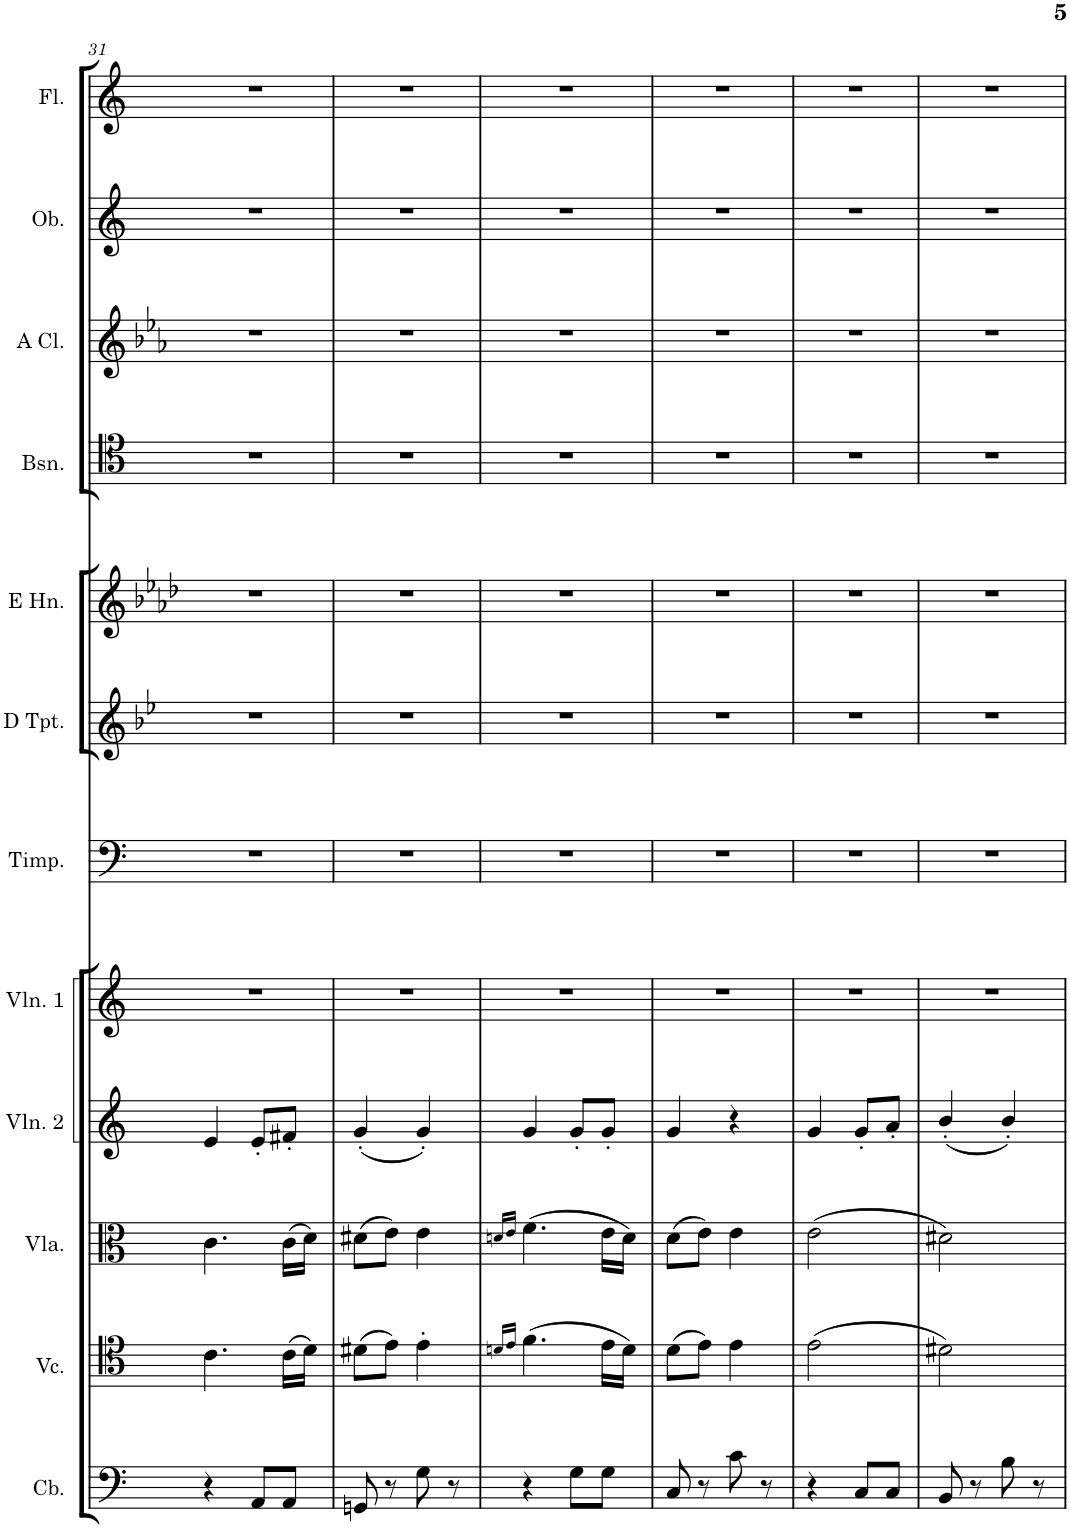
**kern	**kern	**kern	**kern	**kern	**kern	**kern	**kern	**kern	**kern	**kern	**kern
*part12	*part11	*part10	*part9	*part8	*part7	*part6	*part5	*part4	*part3	*part2	*part1
*staff12	*staff11	*staff10	*staff9	*staff8	*staff7	*staff6	*staff5	*staff4	*staff3	*staff2	*staff1
*I"Violoncello II et Bassi	*I"Violoncello	*I"Viole	*I"Violin 2	*I"Violin 1	*I"Timpani	*I"Clarini in D	*I"Corni in E	*I"Fagotti	*I"Clarinetti	*I"Oboi	*I"Flauti
*	*I'Vc.	*	*I'Vln. 2	*I'Vln. 1	*I'Timp.	*	*	*	*	*I'Ob.	*I'Fl.
!!LO:PB:g=z
*clefF4	*clefC4	*clefC3	*clefG2	*clefG2	*clefF4	*clefG2	*clefG2	*clefC4	*clefG2	*clefG2	*clefG2
*Trd7c12	*	*	*	*	*	*Trd-1c-2	*Trd5c8	*	*Trd2c3	*	*
*k[]	*k[]	*k[]	*k[]	*k[]	*k[]	*k[b-e-]	*k[b-e-a-d-]	*k[]	*k[b-e-a-]	*k[]	*k[]
*M2/4	*M2/4	*M2/4	*M2/4	*M2/4	*M2/4	*M2/4	*M2/4	*M2/4	*M2/4	*M2/4	*M2/4
=31	=31	=31	=31	=31	=31	=31	=31	=31	=31	=31	=31
4r	4.c\	4.c\	4e/	2r	2r	2r	2r	2r	2r	2r	2r
8AA/L	.	.	8e'/L	.	.	.	.	.	.	.	.
8AA/J	(16c\LL	(16c\LL	8f#X'/J	.	.	.	.	.	.	.	.
.	16d\JJ)	16d\JJ)	.	.	.	.	.	.	.	.	.
=32	=32	=32	=32	=32	=32	=32	=32	=32	=32	=32	=32
8GGn/	(8d#X\L	(8d#X\L	(4g'/	2r	2r	2r	2r	2r	2r	2r	2r
8r	8e\J)	8e\J)	.	.	.	.	.	.	.	.	.
8G\	4e'\	4e\	4g'/)	.	.	.	.	.	.	.	.
8r	.	.	.	.	.	.	.	.	.	.	.
=33	=33	=33	=33	=33	=33	=33	=33	=33	=33	=33	=33
.	16qdn/LL	16qdn/LL	.	.	.	.	.	.	.	.	.
.	16qe/JJ	16qe/JJ	.	.	.	.	.	.	.	.	.
4r	(4.f\	(4.f\	4g/	2r	2r	2r	2r	2r	2r	2r	2r
8G\L	.	.	8g'/L	.	.	.	.	.	.	.	.
8G\J	16e\LL	16e\LL	8g'/J	.	.	.	.	.	.	.	.
.	16d\JJ)	16d\JJ)	.	.	.	.	.	.	.	.	.
=34	=34	=34	=34	=34	=34	=34	=34	=34	=34	=34	=34
8C/	(8d\L	(8d\L	4g/	2r	2r	2r	2r	2r	2r	2r	2r
8r	8e\J)	8e\J)	.	.	.	.	.	.	.	.	.
8c\	4e\	4e\	4r	.	.	.	.	.	.	.	.
8r	.	.	.	.	.	.	.	.	.	.	.
=35	=35	=35	=35	=35	=35	=35	=35	=35	=35	=35	=35
4r	(2e\	(2e\	4g/	2r	2r	2r	2r	2r	2r	2r	2r
8C/L	.	.	8g'/L	.	.	.	.	.	.	.	.
8C/J	.	.	8a'/J	.	.	.	.	.	.	.	.
=36	=36	=36	=36	=36	=36	=36	=36	=36	=36	=36	=36
8BB/	2d#X\)	2d#X\)	(4b'/	2r	2r	2r	2r	2r	2r	2r	2r
8r	.	.	.	.	.	.	.	.	.	.	.
8B\	.	.	4b'/)	.	.	.	.	.	.	.	.
8r	.	.	.	.	.	.	.	.	.	.	.
=	=	=	=	=	=	=	=	=	=	=	=
*-	*-	*-	*-	*-	*-	*-	*-	*-	*-	*-	*-
